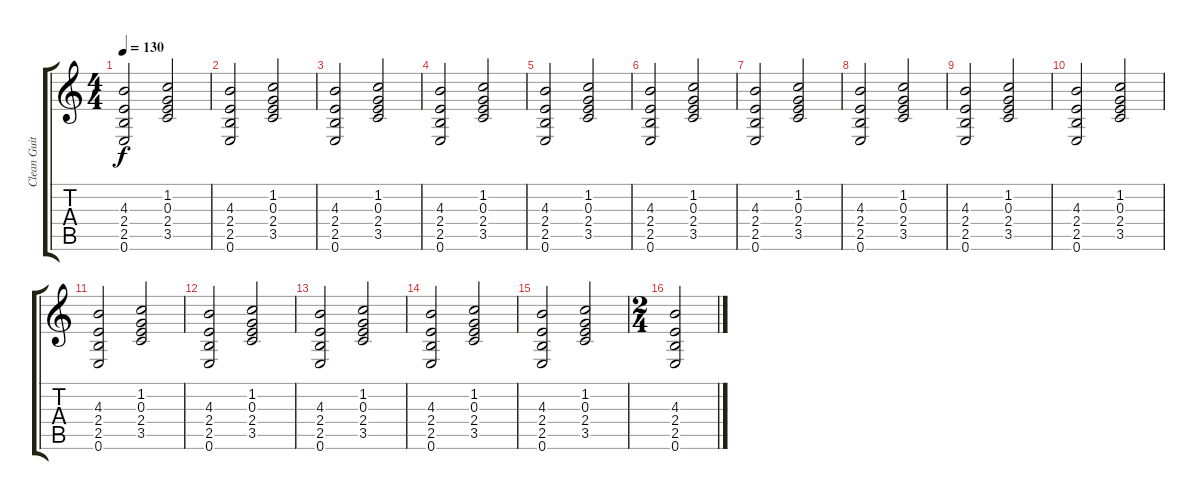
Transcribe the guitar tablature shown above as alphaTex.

\track ("Clean Guitar and Rhythm" "Clean Guit") {instrument electricguitarclean}
\staff {score tabs}
\tuning (E4 B3 G3 D3 A2 E2) {hide}
\ts (4 4)
\tempo 130
\clef g2
\ks c
(4.3 2.4 2.5 0.6).2{dy f} (1.2 0.3 2.4 3.5).2 |
(4.3 2.4 2.5 0.6).2 (1.2 0.3 2.4 3.5).2 |
(4.3 2.4 2.5 0.6).2 (1.2 0.3 2.4 3.5).2 |
(4.3 2.4 2.5 0.6).2 (1.2 0.3 2.4 3.5).2 |
(4.3 2.4 2.5 0.6).2 (1.2 0.3 2.4 3.5).2 |
(4.3 2.4 2.5 0.6).2 (1.2 0.3 2.4 3.5).2 |
(4.3 2.4 2.5 0.6).2 (1.2 0.3 2.4 3.5).2 |
(4.3 2.4 2.5 0.6).2 (1.2 0.3 2.4 3.5).2 |
(4.3 2.4 2.5 0.6).2 (1.2 0.3 2.4 3.5).2 |
(4.3 2.4 2.5 0.6).2 (1.2 0.3 2.4 3.5).2 |
(4.3 2.4 2.5 0.6).2 (1.2 0.3 2.4 3.5).2 |
(4.3 2.4 2.5 0.6).2 (1.2 0.3 2.4 3.5).2 |
(4.3 2.4 2.5 0.6).2 (1.2 0.3 2.4 3.5).2 |
(4.3 2.4 2.5 0.6).2 (1.2 0.3 2.4 3.5).2 |
(4.3 2.4 2.5 0.6).2 (1.2 0.3 2.4 3.5).2 |
\ts (2 4)
(4.3 2.4 2.5 0.6).2
